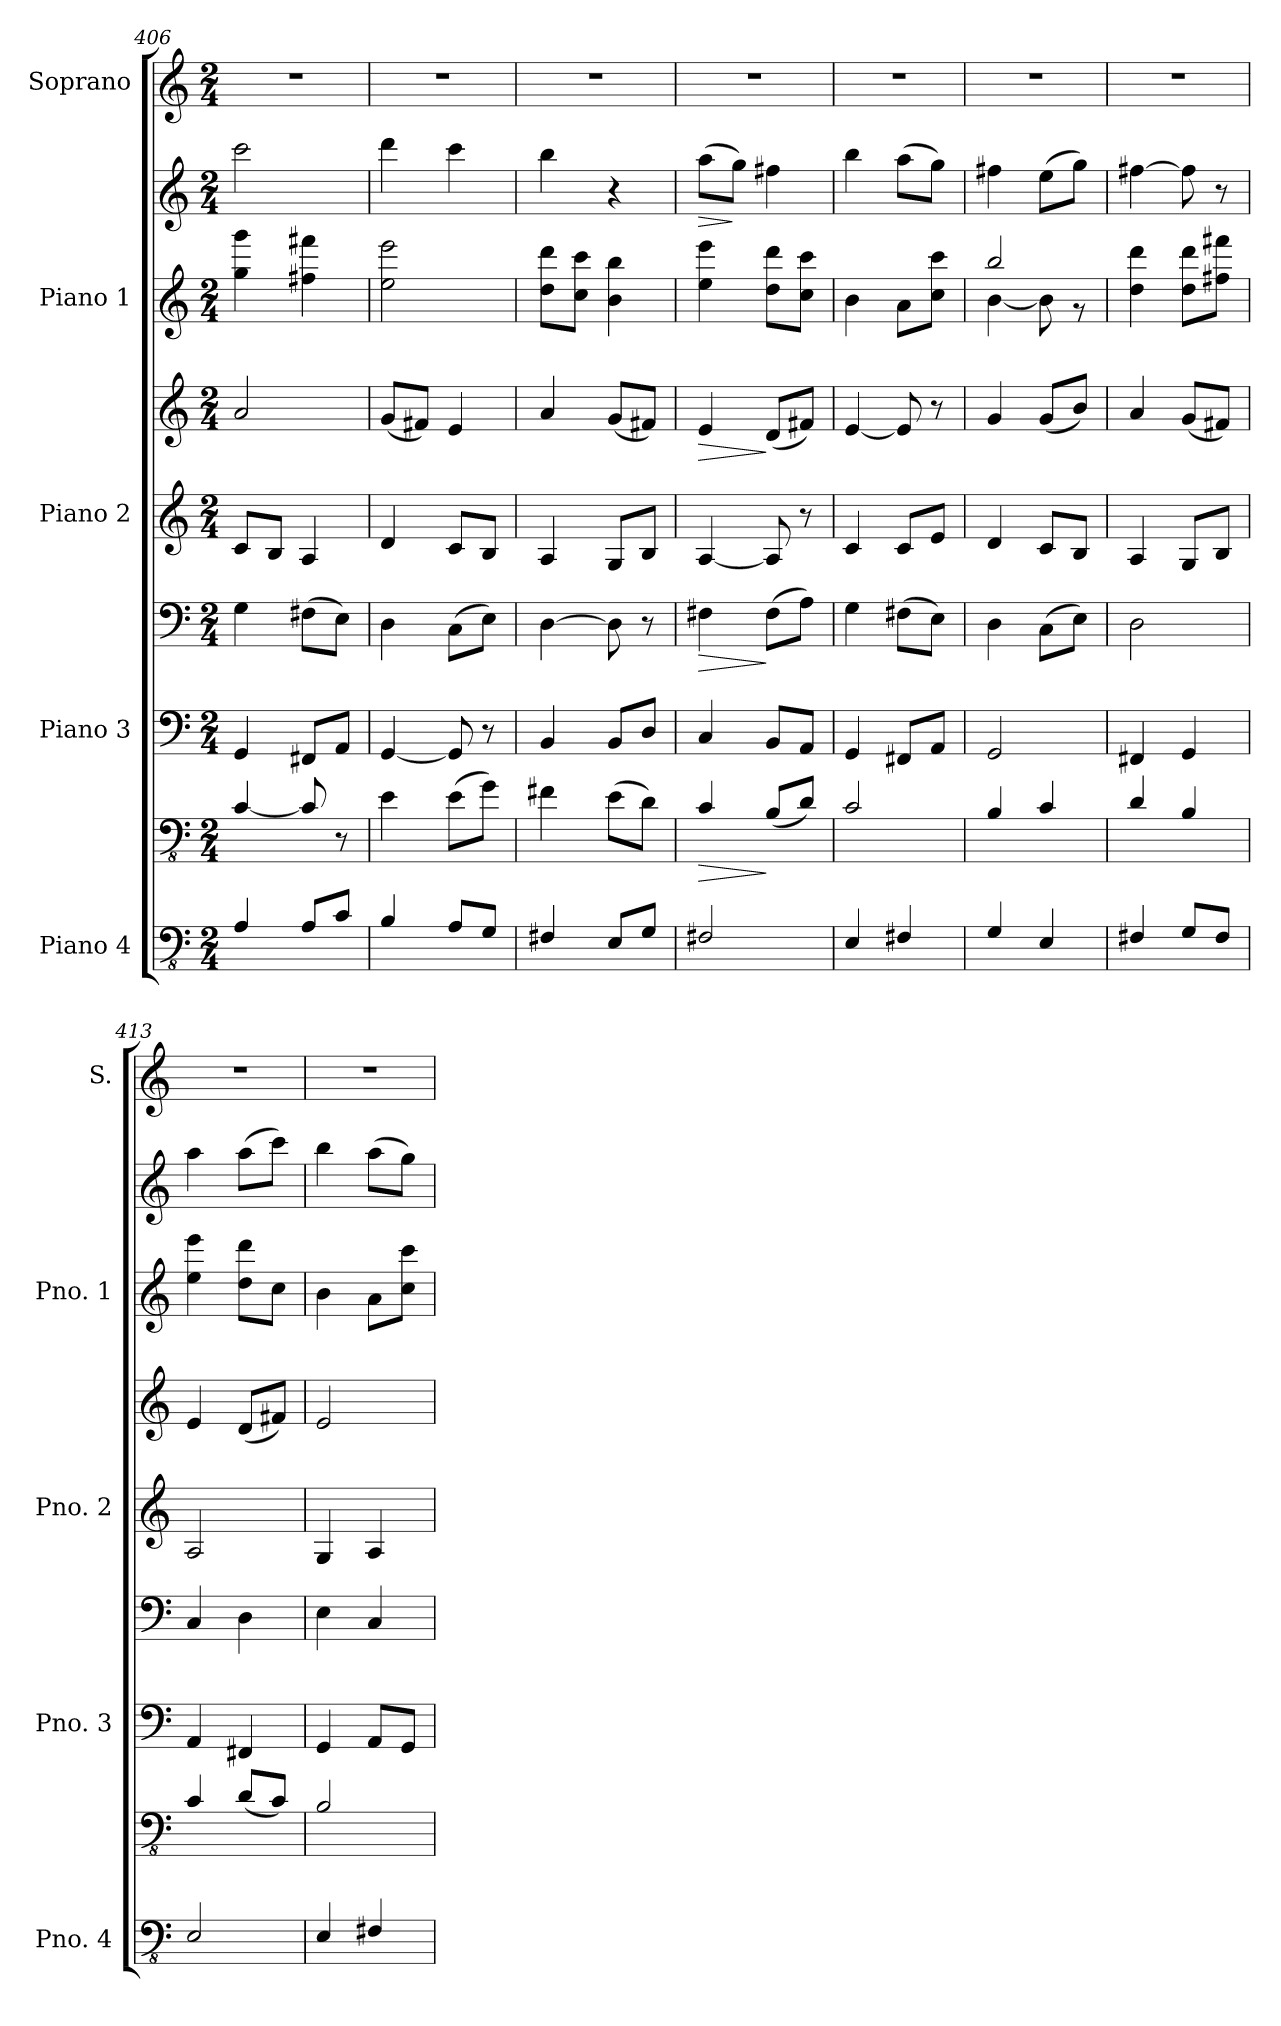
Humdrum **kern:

**kern	**kern	**dynam	**kern	**kern	**dynam	**kern	**kern	**dynam	**kern	**kern	**dynam	**kern
*part5	*part5	*part5	*part4	*part4	*part4	*part3	*part3	*part3	*part2	*part2	*part2	*part1
*staff9	*staff8	*staff8/9	*staff7	*staff6	*staff6/7	*staff5	*staff4	*staff4/5	*staff3	*staff2	*staff2/3	*staff1
*I"Piano 4	*	*	*I"Piano 3	*	*	*I"Piano 2	*	*	*I"Piano 1	*	*	*I"Soprano
*I'Pno. 4	*	*	*I'Pno. 3	*	*	*I'Pno. 2	*	*	*I'Pno. 1	*	*	*I'S.
*clefFv4	*clefFv4	*	*clefF4	*clefF4	*	*clefG2	*clefG2	*	*clefG2	*clefG2	*	*clefG2
*ITrd7c12	*ITrd7c12	*	*	*	*	*	*	*	*	*	*	*
*k[]	*k[]	*	*k[]	*k[]	*	*k[]	*k[]	*	*k[]	*k[]	*	*k[]
*C:	*C:	*	*C:	*C:	*	*C:	*C:	*	*C:	*C:	*	*C:
*M2/4	*M2/4	*	*M2/4	*M2/4	*	*M2/4	*M2/4	*	*M2/4	*M2/4	*	*M2/4
=406	=406	=406	=406	=406	=406	=406	=406	=406	=406	=406	=406	=406
4AAA/	[<4CC/	.	4GG/	4G\	.	8c/L	2a/	.	4ggg\ 4gg\	2ccc\	.	2r
.	.	.	.	.	.	8B/J	.	.	.	.	.	.
8AAA/L	8CC/]	.	8FF#X/L	(8F#X\L	.	4A/	.	.	4fff#X\ 4ff#X\	.	.	.
8CC/J	8r	.	8AA/J	8E\J)	.	.	.	.	.	.	.	.
!!LO:PB:g=z
=407	=407	=407	=407	=407	=407	=407	=407	=407	=407	=407	=407	=407
4BBB/	4EE\	.	[<4GG/	4D\	.	4d/	(8g/L	.	2eee\ 2ee\	4ddd\	.	2r
.	.	.	.	.	.	.	8f#X/J)	.	.	.	.	.
8AAA/L	(8EE\L	.	8GG/]	(8C\L	.	8c/L	4e/	.	.	4ccc\	.	.
8GGG/J	8GG\J)	.	8r	8E\J)	.	8B/J	.	.	.	.	.	.
=408	=408	=408	=408	=408	=408	=408	=408	=408	=408	=408	=408	=408
4FFF#X/	4FF#X\	.	4BB/	[>4D\	.	4A/	4a/	.	8ddd\ 8dd\L	4bb\	.	2r
.	.	.	.	.	.	.	.	.	8ccc\ 8cc\J	.	.	.
8EEE/L	(8EE\L	.	8BB/L	8D\]	.	8G/L	(8g/L	.	4bb\ 4b\	4r	.	.
8GGG/J	8DD\J)	.	8D/J	8r	.	8B/J	8f#X/J)	.	.	.	.	.
=409	=409	=409	=409	=409	=409	=409	=409	=409	=409	=409	=409	=409
!	!	!LO:HP:b	!	!	!LO:HP:b	!	!	!LO:HP:b	!	!	!LO:HP:b	!
2FFF#X/	4CC/	>	4C/	4F#X\	>	[<4A/	4e/	>	4eee\ 4ee\	(8aa\L	>	2r
.	.	.	.	.	.	.	.	.	.	8gg\J)	]	.
.	(8BBB/L	]	8BB/L	(8F#\L	]	8A/]	(8d/L	]	8ddd\ 8dd\L	4ff#X\	.	.
.	8DD/J)	.	8AA/J	8A\J)	.	8r	8f#X/J)	.	8ccc\ 8cc\J	.	.	.
=410	=410	=410	=410	=410	=410	=410	=410	=410	=410	=410	=410	=410
4EEE/	2CC/	.	4GG/	4G\	.	4c/	[<4e/	.	4b\	4bb\	.	2r
4FFF#X/	.	.	8FF#X/L	(8F#X\L	.	8c/L	8e/]	.	8a\L	(8aa\L	.	.
.	.	.	8AA/J	8E\J)	.	8e/J	8r	.	8ccc\ 8cc\J	8gg\J)	.	.
=411	=411	=411	=411	=411	=411	=411	=411	=411	=411	=411	=411	=411
*	*	*	*	*	*	*	*	*	*^	*	*	*
4GGG/	4BBB/	.	2GG/	4D\	.	4d/	4g/	.	2bb/	[<4b\	4ff#X\	.	2r
4EEE/	4CC/	.	.	(8C\L	.	8c/L	(8g/L	.	.	8b\]	(8ee\L	.	.
.	.	.	.	8E\J)	.	8B/J	8b/J)	.	.	8r	8gg\J)	.	.
*	*	*	*	*	*	*	*	*	*v	*v	*	*	*
=412	=412	=412	=412	=412	=412	=412	=412	=412	=412	=412	=412	=412
4FFF#X/	4DD/	.	4FF#X/	2D\	.	4A/	4a/	.	4ddd\ 4dd\	[>4ff#X\	.	2r
8GGG/L	4BBB/	.	4GG/	.	.	8G/L	(8g/L	.	8ddd\ 8dd\L	8ff#\]	.	.
8FFF#/J	.	.	.	.	.	8B/J	8f#X/J)	.	8fff#X\ 8ff#X\J	8r	.	.
=413	=413	=413	=413	=413	=413	=413	=413	=413	=413	=413	=413	=413
2EEE/	4CC/	.	4AA/	4C/	.	2A/	4e/	.	4eee\ 4ee\	4aa\	.	2r
.	(8DD/L	.	4FF#X/	4D\	.	.	(8d/L	.	8ddd\ 8dd\L	(8aa\L	.	.
.	8CC/J)	.	.	.	.	.	8f#X/J)	.	8cc\J	8ccc\J)	.	.
=414	=414	=414	=414	=414	=414	=414	=414	=414	=414	=414	=414	=414
4EEE/	2BBB/	.	4GG/	4E\	.	4G/	2e/	.	4b\	4bb\	.	2r
4FFF#X/	.	.	8AA/L	4C/	.	4A/	.	.	8a\L	(8aa\L	.	.
.	.	.	8GG/J	.	.	.	.	.	8ccc\ 8cc\J	8gg\J)	.	.
=	=	=	=	=	=	=	=	=	=	=	=	=
*-	*-	*-	*-	*-	*-	*-	*-	*-	*-	*-	*-	*-
